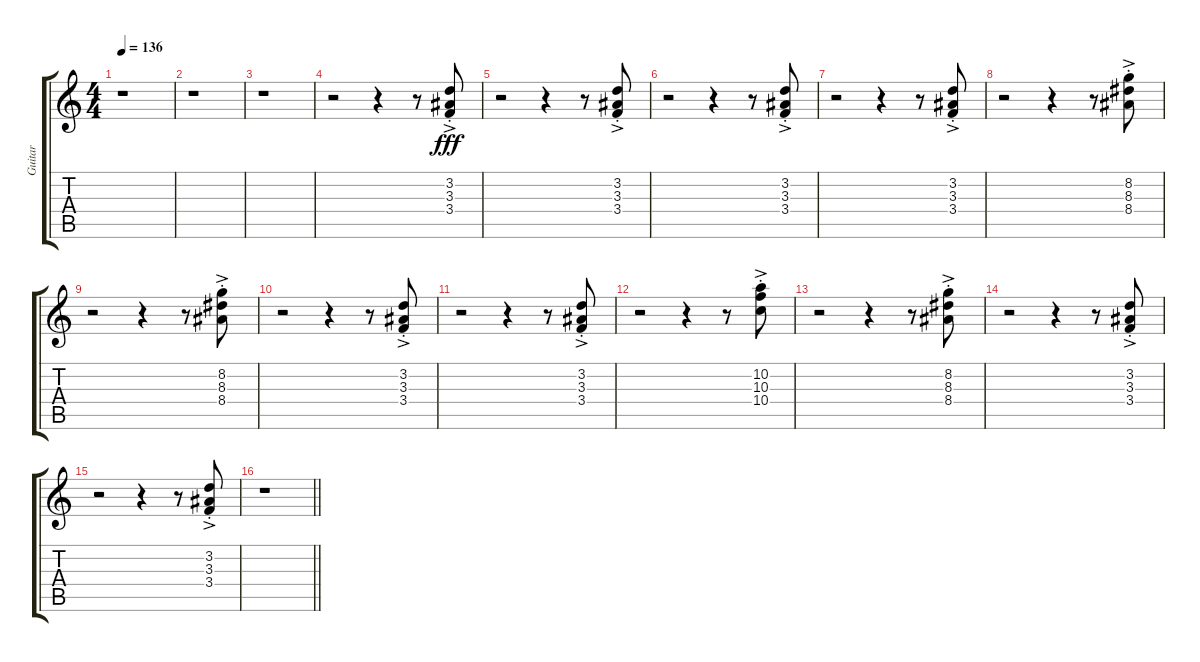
\track ("Guitar" "Guitar") {instrument overdrivenguitar}
\staff {score tabs}
\tuning (E4 B3 G3 D3 A2 E2) {hide}
\ts (4 4)
\tempo 136
\clef g2
\ks c
r.1{dy fff instrument overdrivenguitar} |
r.1 |
r.1 |
r.2 r.4 r.8 (3.2{ac st} 3.3{ac st} 3.4{ac st}).8 |
r.2 r.4 r.8 (3.2{ac st} 3.3{ac st} 3.4{ac st}).8 |
r.2 r.4 r.8 (3.2{ac st} 3.3{ac st} 3.4{ac st}).8 |
r.2 r.4 r.8 (3.2{ac st} 3.3{ac st} 3.4{ac st}).8 |
r.2 r.4 r.8 (8.2{ac st} 8.3{ac st} 8.4{ac st}).8 |
r.2 r.4 r.8 (8.2{ac st} 8.3{ac st} 8.4{ac st}).8 |
r.2 r.4 r.8 (3.2{ac st} 3.3{ac st} 3.4{ac st}).8 |
r.2 r.4 r.8 (3.2{ac st} 3.3{ac st} 3.4{ac st}).8 |
r.2 r.4 r.8 (10.2{ac st} 10.3{ac st} 10.4{ac st}).8 |
r.2 r.4 r.8 (8.2{ac st} 8.3{ac st} 8.4{ac st}).8 |
r.2 r.4 r.8 (3.2{ac st} 3.3{ac st} 3.4{ac st}).8 |
r.2 r.4 r.8 (3.2{ac st} 3.3{ac st} 3.4{ac st}).8 |
\barLineRight lightlight
r.1
